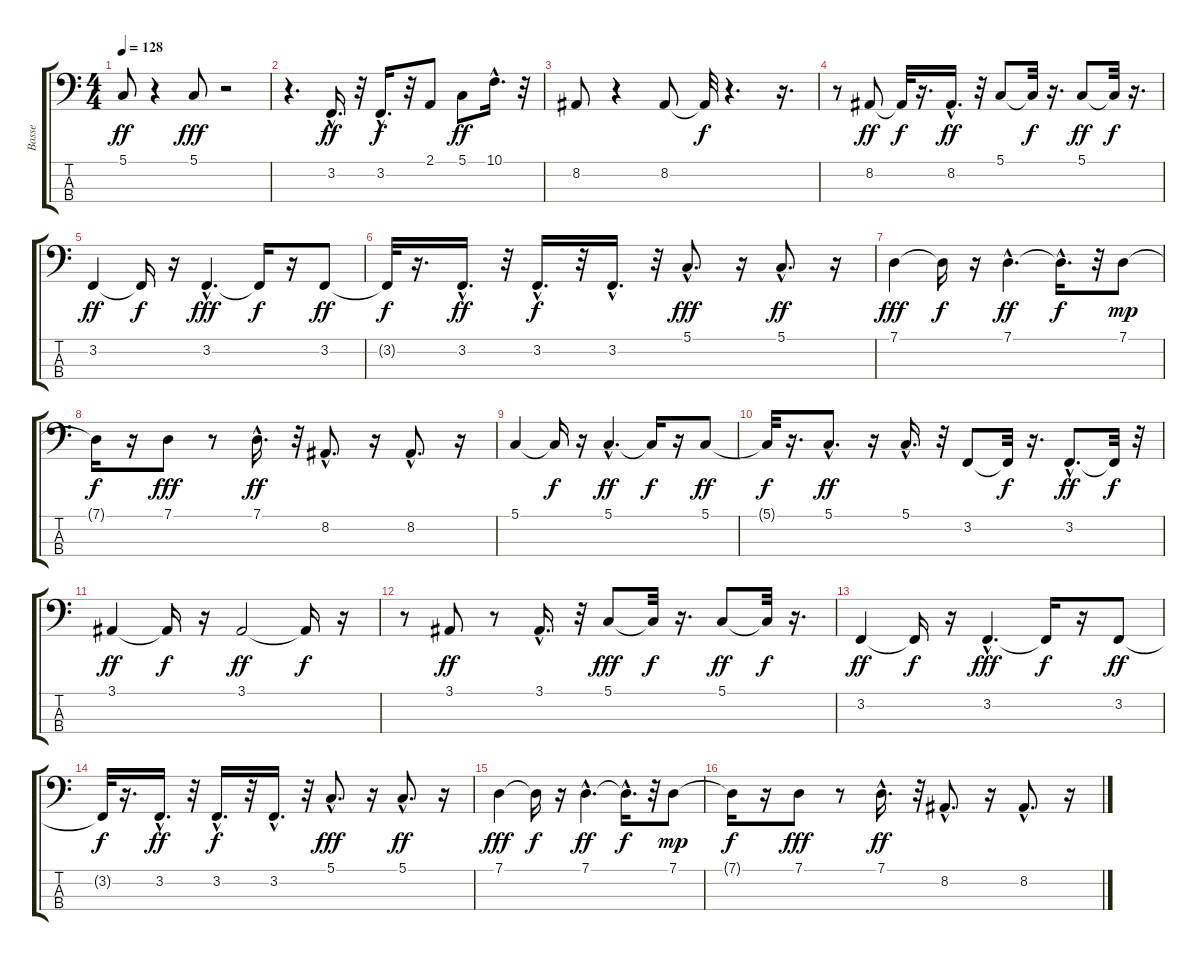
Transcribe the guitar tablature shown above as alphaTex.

\track ("Basse" "Basse") {instrument electricbassfinger}
\staff {score tabs}
\tuning (G1 D1 A0 E0) {hide}
\ts (4 4)
\tempo 128
\clef f4
\ks c
5.1.8{dy ff} r.4 5.1.8{dy fff} r.2 |
r.4{d} 3.2{hac}.16{d dy ff} r.32 3.2{hac}.16{d dy f} r.32 2.1.8 5.1.8{dy ff} 10.1{hac}.16{d} r.32 |
8.2.8 r.4 8.2.8 8.2{t}.32{dy f} r.4{d} r.16{d} |
r.8 8.2.8{dy ff} 8.2{t}.32{dy f} r.16{d} 8.2{hac}.16{d dy ff} r.32 5.1.8 5.1{t}.32{dy f} r.16{d} 5.1.8{dy ff} 5.1{t}.32{dy f} r.16{d} |
3.2.4{dy ff} 3.2{t}.16{dy f} r.16 3.2{hac}.4{d dy fff} 3.2{t}.16{dy f} r.16 3.2.8{dy ff} |
3.2{t}.32{dy f} r.16{d} 3.2{hac}.16{d dy ff} r.32 3.2{hac}.16{d dy f} r.32 3.2{hac}.16{d} r.32 5.1{hac}.8{d dy fff} r.16 5.1{hac}.8{d dy ff} r.16 |
7.1.4{dy fff} 7.1{t}.16{dy f} r.16 7.1{hac}.4{d dy ff} 7.1{hac t}.16{d dy f} r.32 7.1.8{dy mp} |
7.1{t}.16{dy f} r.16 7.1.8{dy fff} r.8 7.1{hac}.16{d dy ff} r.32 8.2{hac}.8{d} r.16 8.2{hac}.8{d} r.16 |
5.1.4 5.1{t}.16{dy f} r.16 5.1{hac}.4{d dy ff} 5.1{t}.16{dy f} r.16 5.1.8{dy ff} |
5.1{t}.32{dy f} r.16{d} 5.1{hac}.8{d dy ff} r.16 5.1{hac}.16{d} r.32 3.2.8 3.2{t}.32{dy f} r.16{d} 3.2{hac}.8{d dy ff} 3.2{t}.32{dy f} r.32 |
3.1.4{dy ff} 3.1{t}.16{dy f} r.16 3.1.2{dy ff} 3.1{t}.16{dy f} r.16 |
r.8 3.1.8{dy ff} r.8 3.1{hac}.16{d} r.32 5.1.8{dy fff} 5.1{t}.32{dy f} r.16{d} 5.1.8{dy ff} 5.1{t}.32{dy f} r.16{d} |
3.2.4{dy ff} 3.2{t}.16{dy f} r.16 3.2{hac}.4{d dy fff} 3.2{t}.16{dy f} r.16 3.2.8{dy ff} |
3.2{t}.32{dy f} r.16{d} 3.2{hac}.16{d dy ff} r.32 3.2{hac}.16{d dy f} r.32 3.2{hac}.16{d} r.32 5.1{hac}.8{d dy fff} r.16 5.1{hac}.8{d dy ff} r.16 |
7.1.4{dy fff} 7.1{t}.16{dy f} r.16 7.1{hac}.4{d dy ff} 7.1{hac t}.16{d dy f} r.32 7.1.8{dy mp} |
7.1{t}.16{dy f} r.16 7.1.8{dy fff} r.8 7.1{hac}.16{d dy ff} r.32 8.2{hac}.8{d} r.16 8.2{hac}.8{d} r.16
